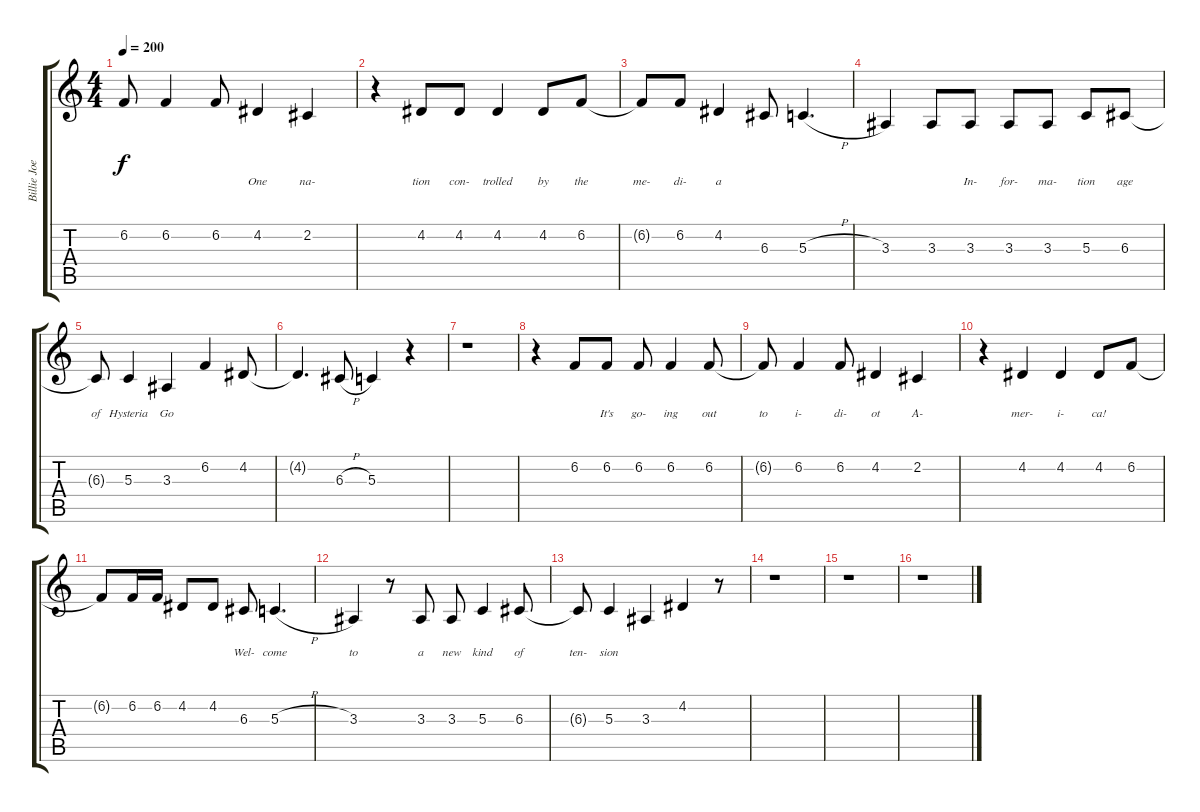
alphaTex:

\track ("Billie Joe Vocals" "Billie Joe") {instrument acousticgrandpiano}
\staff {score tabs}
\tuning (E4 B3 G3 D3 A2 E2) {hide}
\ts (4 4)
\tempo 200
\clef g2
\ks c
6.2{t}.8{lyrics (0 "") lyrics (1 "") lyrics (2 "") lyrics (3 "") lyrics (4 "") dy f} 6.2.4{lyrics (0 "") lyrics (1 "") lyrics (2 "") lyrics (3 "") lyrics (4 "")} 6.2.8{lyrics (0 "") lyrics (1 "") lyrics (2 "") lyrics (3 "") lyrics (4 "")} 4.2.4{lyrics (0 "One") lyrics (1 "") lyrics (2 "") lyrics (3 "") lyrics (4 "")} 2.2.4{lyrics (0 "na-") lyrics (1 "") lyrics (2 "") lyrics (3 "") lyrics (4 "")} |
r.4 4.2.8{lyrics (0 "tion") lyrics (1 "") lyrics (2 "") lyrics (3 "") lyrics (4 "")} 4.2.8{lyrics (0 "con-") lyrics (1 "") lyrics (2 "") lyrics (3 "") lyrics (4 "")} 4.2.4{lyrics (0 "trolled") lyrics (1 "") lyrics (2 "") lyrics (3 "") lyrics (4 "")} 4.2.8{lyrics (0 "by") lyrics (1 "") lyrics (2 "") lyrics (3 "") lyrics (4 "")} 6.2.8{lyrics (0 "the") lyrics (1 "") lyrics (2 "") lyrics (3 "") lyrics (4 "")} |
6.2{t}.8{lyrics (0 "me-") lyrics (1 "") lyrics (2 "") lyrics (3 "") lyrics (4 "")} 6.2.8{lyrics (0 "di-") lyrics (1 "") lyrics (2 "") lyrics (3 "") lyrics (4 "")} 4.2.4{lyrics (0 "a") lyrics (1 "") lyrics (2 "") lyrics (3 "") lyrics (4 "")} 6.3.8{lyrics (0 "") lyrics (1 "") lyrics (2 "") lyrics (3 "") lyrics (4 "")} 5.3{h}.4{d lyrics (0 "") lyrics (1 "") lyrics (2 "") lyrics (3 "") lyrics (4 "")} |
3.3.4{lyrics (0 "") lyrics (1 "") lyrics (2 "") lyrics (3 "") lyrics (4 "")} 3.3.8{lyrics (0 "") lyrics (1 "") lyrics (2 "") lyrics (3 "") lyrics (4 "")} 3.3.8{lyrics (0 "In-") lyrics (1 "") lyrics (2 "") lyrics (3 "") lyrics (4 "")} 3.3.8{lyrics (0 "for-") lyrics (1 "") lyrics (2 "") lyrics (3 "") lyrics (4 "")} 3.3.8{lyrics (0 "ma-") lyrics (1 "") lyrics (2 "") lyrics (3 "") lyrics (4 "")} 5.3.8{lyrics (0 "tion") lyrics (1 "") lyrics (2 "") lyrics (3 "") lyrics (4 "")} 6.3.8{lyrics (0 "age") lyrics (1 "") lyrics (2 "") lyrics (3 "") lyrics (4 "")} |
6.3{t}.8{lyrics (0 "of") lyrics (1 "") lyrics (2 "") lyrics (3 "") lyrics (4 "")} 5.3.4{lyrics (0 "Hysteria") lyrics (1 "") lyrics (2 "") lyrics (3 "") lyrics (4 "")} 3.3.4{lyrics (0 "Go") lyrics (1 "") lyrics (2 "") lyrics (3 "") lyrics (4 "")} 6.2.4{lyrics (0 "") lyrics (1 "") lyrics (2 "") lyrics (3 "") lyrics (4 "")} 4.2.8{lyrics (0 "") lyrics (1 "") lyrics (2 "") lyrics (3 "") lyrics (4 "")} |
4.2{t}.4{d lyrics (0 "") lyrics (1 "") lyrics (2 "") lyrics (3 "") lyrics (4 "")} 6.3{h}.8{lyrics (0 "") lyrics (1 "") lyrics (2 "") lyrics (3 "") lyrics (4 "")} 5.3.4{lyrics (0 "") lyrics (1 "") lyrics (2 "") lyrics (3 "") lyrics (4 "")} r.4 |
r.1 |
r.4 6.2.8{lyrics (0 "") lyrics (1 "") lyrics (2 "") lyrics (3 "") lyrics (4 "")} 6.2.8{lyrics (0 "It's") lyrics (1 "") lyrics (2 "") lyrics (3 "") lyrics (4 "")} 6.2.8{lyrics (0 "go-") lyrics (1 "") lyrics (2 "") lyrics (3 "") lyrics (4 "")} 6.2.4{lyrics (0 "ing") lyrics (1 "") lyrics (2 "") lyrics (3 "") lyrics (4 "")} 6.2.8{lyrics (0 "out") lyrics (1 "") lyrics (2 "") lyrics (3 "") lyrics (4 "")} |
6.2{t}.8{lyrics (0 "to") lyrics (1 "") lyrics (2 "") lyrics (3 "") lyrics (4 "")} 6.2.4{lyrics (0 "i-") lyrics (1 "") lyrics (2 "") lyrics (3 "") lyrics (4 "")} 6.2.8{lyrics (0 "di-") lyrics (1 "") lyrics (2 "") lyrics (3 "") lyrics (4 "")} 4.2.4{lyrics (0 "ot") lyrics (1 "") lyrics (2 "") lyrics (3 "") lyrics (4 "")} 2.2.4{lyrics (0 "A-") lyrics (1 "") lyrics (2 "") lyrics (3 "") lyrics (4 "")} |
r.4 4.2.4{lyrics (0 "mer-") lyrics (1 "") lyrics (2 "") lyrics (3 "") lyrics (4 "")} 4.2.4{lyrics (0 "i-") lyrics (1 "") lyrics (2 "") lyrics (3 "") lyrics (4 "")} 4.2.8{lyrics (0 "ca!") lyrics (1 "") lyrics (2 "") lyrics (3 "") lyrics (4 "")} 6.2.8{lyrics (0 "") lyrics (1 "") lyrics (2 "") lyrics (3 "") lyrics (4 "")} |
6.2{t}.8{lyrics (0 "") lyrics (1 "") lyrics (2 "") lyrics (3 "") lyrics (4 "")} 6.2.16{lyrics (0 "") lyrics (1 "") lyrics (2 "") lyrics (3 "") lyrics (4 "")} 6.2.16{lyrics (0 "") lyrics (1 "") lyrics (2 "") lyrics (3 "") lyrics (4 "")} 4.2.8{lyrics (0 "") lyrics (1 "") lyrics (2 "") lyrics (3 "") lyrics (4 "")} 4.2.8{lyrics (0 "") lyrics (1 "") lyrics (2 "") lyrics (3 "") lyrics (4 "")} 6.3.8{lyrics (0 "Wel-") lyrics (1 "") lyrics (2 "") lyrics (3 "") lyrics (4 "")} 5.3{h}.4{d lyrics (0 "come") lyrics (1 "") lyrics (2 "") lyrics (3 "") lyrics (4 "")} |
3.3.4{lyrics (0 "to") lyrics (1 "") lyrics (2 "") lyrics (3 "") lyrics (4 "")} r.8 3.3.8{lyrics (0 "a") lyrics (1 "") lyrics (2 "") lyrics (3 "") lyrics (4 "")} 3.3.8{lyrics (0 "new") lyrics (1 "") lyrics (2 "") lyrics (3 "") lyrics (4 "")} 5.3.4{lyrics (0 "kind") lyrics (1 "") lyrics (2 "") lyrics (3 "") lyrics (4 "")} 6.3.8{lyrics (0 "of") lyrics (1 "") lyrics (2 "") lyrics (3 "") lyrics (4 "")} |
6.3{t}.8{lyrics (0 "ten-") lyrics (1 "") lyrics (2 "") lyrics (3 "") lyrics (4 "")} 5.3.4{lyrics (0 "sion") lyrics (1 "") lyrics (2 "") lyrics (3 "") lyrics (4 "")} 3.3.4{lyrics (0 "") lyrics (1 "") lyrics (2 "") lyrics (3 "") lyrics (4 "")} 4.2.4{lyrics (0 "") lyrics (1 "") lyrics (2 "") lyrics (3 "") lyrics (4 "")} r.8 |
r.1 |
r.1 |
r.1
